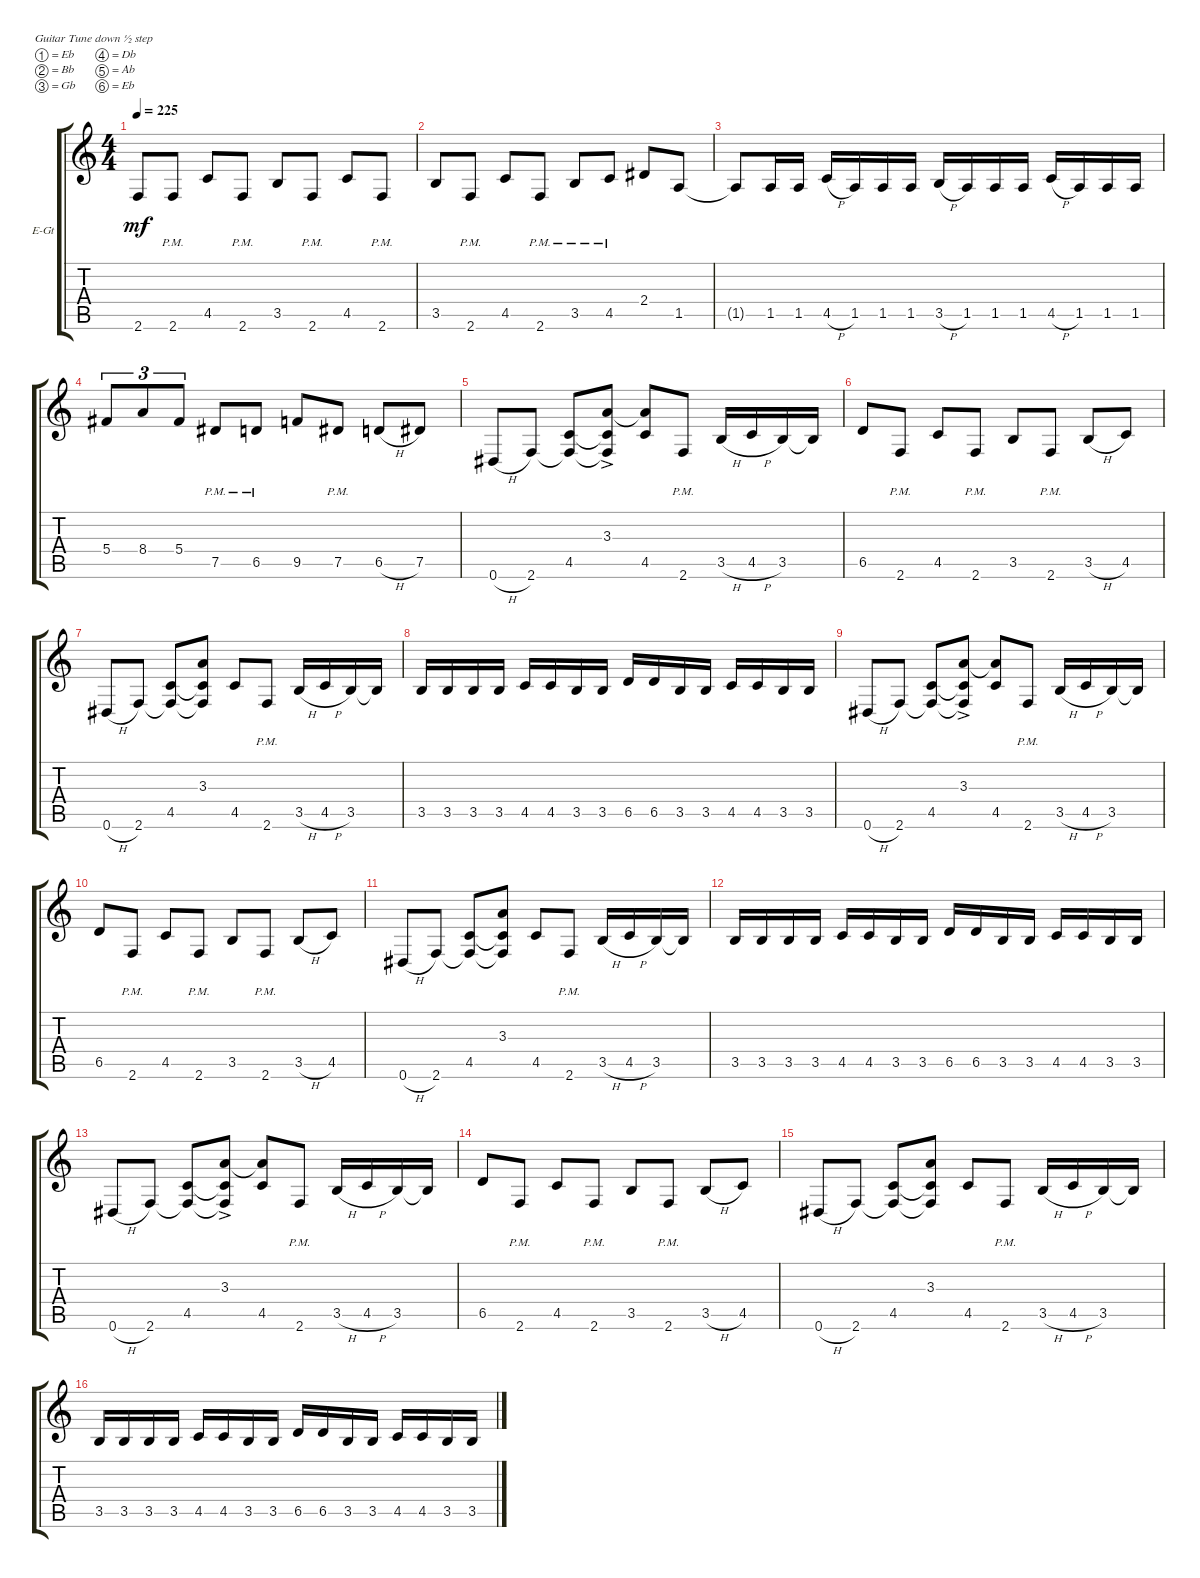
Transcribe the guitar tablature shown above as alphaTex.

\bracketExtendMode groupsimilarinstruments
\firstSystemTrackNameOrientation horizontal
\otherSystemsTrackNameOrientation horizontal
\track ("right" "E-Gt") {instrument distortionguitar}
\staff {score tabs}
\tuning (Eb4 Bb3 Gb3 Db3 Ab2 Eb2)
\ts (4 4)
\tempo 225
\clef g2
\ks c
2.6{t}.8{dy mf} 2.6{pm}.8 4.5.8 2.6{pm}.8 3.5.8 2.6{pm}.8 4.5.8 2.6{pm}.8 |
3.5.8 2.6{pm}.8 4.5.8 2.6{pm}.8 3.5{pm}.8 4.5{pm}.8 2.4.8 1.5.8 |
1.5{t}.8 1.5.16 1.5.16 4.5{h}.16 1.5.16 1.5.16 1.5.16 3.5{h}.16 1.5.16 1.5.16 1.5.16 4.5{h}.16 1.5.16 1.5.16 1.5.16 |
5.4.8{tu (3 2)} 8.4.8{tu (3 2)} 5.4.8{tu (3 2)} 7.5{pm}.8 6.5{pm}.8 9.5.8 7.5{pm}.8 6.5{h}.8 7.5.8 |
0.6{h}.8 2.6.8 (4.5 2.6{t}).8 (3.3{ac} 2.6{t} 4.5{t}).8 (4.5 3.3{t}).8 2.6{pm}.8 3.5{h}.16 4.5{h}.16 3.5.16 3.5{t}.16 |
6.5.8 2.6{pm}.8 4.5.8 2.6{pm}.8 3.5.8 2.6{pm}.8 3.5{h}.8 4.5.8 |
0.6{h}.8 2.6.8 (4.5 2.6{t}).8 (3.3 2.6{t} 4.5{t}).8 4.5.8 2.6{pm}.8 3.5{h}.16 4.5{h}.16 3.5.16 3.5{t}.16 |
3.5.16 3.5.16 3.5.16 3.5.16 4.5.16 4.5.16 3.5.16 3.5.16 6.5.16 6.5.16 3.5.16 3.5.16 4.5.16 4.5.16 3.5.16 3.5.16 |
0.6{h}.8 2.6.8 (4.5 2.6{t}).8 (3.3{ac} 2.6{t} 4.5{t}).8 (4.5 3.3{t}).8 2.6{pm}.8 3.5{h}.16 4.5{h}.16 3.5.16 3.5{t}.16 |
6.5.8 2.6{pm}.8 4.5.8 2.6{pm}.8 3.5.8 2.6{pm}.8 3.5{h}.8 4.5.8 |
0.6{h}.8 2.6.8 (4.5 2.6{t}).8 (3.3 2.6{t} 4.5{t}).8 4.5.8 2.6{pm}.8 3.5{h}.16 4.5{h}.16 3.5.16 3.5{t}.16 |
3.5.16 3.5.16 3.5.16 3.5.16 4.5.16 4.5.16 3.5.16 3.5.16 6.5.16 6.5.16 3.5.16 3.5.16 4.5.16 4.5.16 3.5.16 3.5.16 |
0.6{h}.8 2.6.8 (4.5 2.6{t}).8 (3.3{ac} 2.6{t} 4.5{t}).8 (4.5 3.3{t}).8 2.6{pm}.8 3.5{h}.16 4.5{h}.16 3.5.16 3.5{t}.16 |
6.5.8 2.6{pm}.8 4.5.8 2.6{pm}.8 3.5.8 2.6{pm}.8 3.5{h}.8 4.5.8 |
0.6{h}.8 2.6.8 (4.5 2.6{t}).8 (3.3 2.6{t} 4.5{t}).8 4.5.8 2.6{pm}.8 3.5{h}.16 4.5{h}.16 3.5.16 3.5{t}.16 |
3.5.16 3.5.16 3.5.16 3.5.16 4.5.16 4.5.16 3.5.16 3.5.16 6.5.16 6.5.16 3.5.16 3.5.16 4.5.16 4.5.16 3.5.16 3.5.16
